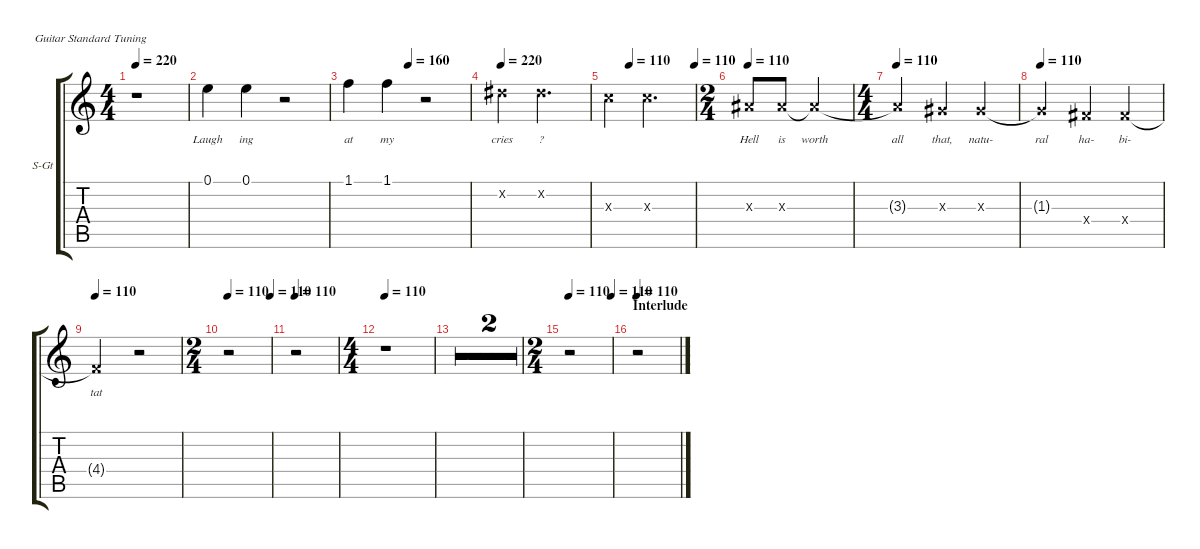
\hideDynamics
\bracketExtendMode groupsimilarinstruments
\firstSystemTrackNameOrientation horizontal
\otherSystemsTrackNameOrientation horizontal
\track ("Vocal" "S-Gt") {multiBarRest instrument lead6voice}
\staff {score tabs}
\tuning (E4 B3 G3 D3 A2 E2)
\displaytranspose 12
\ts (4 4)
\tempo 220
\clef g2
\ks c
r.1{dy fff} |
0.1.4{lyrics (0 "Laugh") lyrics (1 "") lyrics (2 "") lyrics (3 "") lyrics (4 "")} 0.1.4{lyrics (0 "ing") lyrics (1 "") lyrics (2 "") lyrics (3 "") lyrics (4 "")} r.2 |
\tempo (160 0.5)
1.1.4{lyrics (0 "at") lyrics (1 "") lyrics (2 "") lyrics (3 "") lyrics (4 "")} 1.1.4{lyrics (0 "my") lyrics (1 "") lyrics (2 "") lyrics (3 "") lyrics (4 "")} r.2 |
\tempo 220
4.2{x}.4{lyrics (0 "cries") lyrics (1 "") lyrics (2 "") lyrics (3 "") lyrics (4 "")} 4.2{x}.2{d lyrics (0 "?") lyrics (1 "") lyrics (2 "") lyrics (3 "") lyrics (4 "")} |
\tempo (110 0.25)
\tempo (110 1)
5.3{x}.4{lyrics (0 "") lyrics (1 "") lyrics (2 "") lyrics (3 "") lyrics (4 "")} 5.3{x}.2{d lyrics (0 "") lyrics (1 "") lyrics (2 "") lyrics (3 "") lyrics (4 "")} |
\ts (2 4)
\tempo 110
3.3{x}.8{lyrics (0 "Hell") lyrics (1 "") lyrics (2 "") lyrics (3 "") lyrics (4 "") dy f} 3.3{x}.8{lyrics (0 "is") lyrics (1 "") lyrics (2 "") lyrics (3 "") lyrics (4 "")} 3.3{x t}.4{lyrics (0 "worth") lyrics (1 "") lyrics (2 "") lyrics (3 "") lyrics (4 "")} |
\ts (4 4)
\tempo 110
3.3{x t}.2{lyrics (0 "all") lyrics (1 "") lyrics (2 "") lyrics (3 "") lyrics (4 "")} 1.3{x}.4{lyrics (0 "that,") lyrics (1 "") lyrics (2 "") lyrics (3 "") lyrics (4 "")} 1.3{x}.4{lyrics (0 "natu-") lyrics (1 "") lyrics (2 "") lyrics (3 "") lyrics (4 "")} |
\tempo 110
1.3{x t}.2{lyrics (0 "ral") lyrics (1 "") lyrics (2 "") lyrics (3 "") lyrics (4 "")} 4.4{x}.4{lyrics (0 "ha-") lyrics (1 "") lyrics (2 "") lyrics (3 "") lyrics (4 "")} 4.4{x}.4{lyrics (0 "bi-") lyrics (1 "") lyrics (2 "") lyrics (3 "") lyrics (4 "")} |
\tempo 110
4.4{x t}.2{lyrics (0 "tat") lyrics (1 "") lyrics (2 "") lyrics (3 "") lyrics (4 "")} r.2 |
\ts (2 4)
\tempo 110
\tempo (110 1)
r.2 |
\tempo 110
r.2 |
\ts (4 4)
\tempo 110
r.1 |
\tempo 110
r.1 |
\tempo 110
r.1 |
\ts (2 4)
\tempo 110
\tempo (110 1)
r.2 |
\section ("" "Interlude")
\tempo 110
r.2
